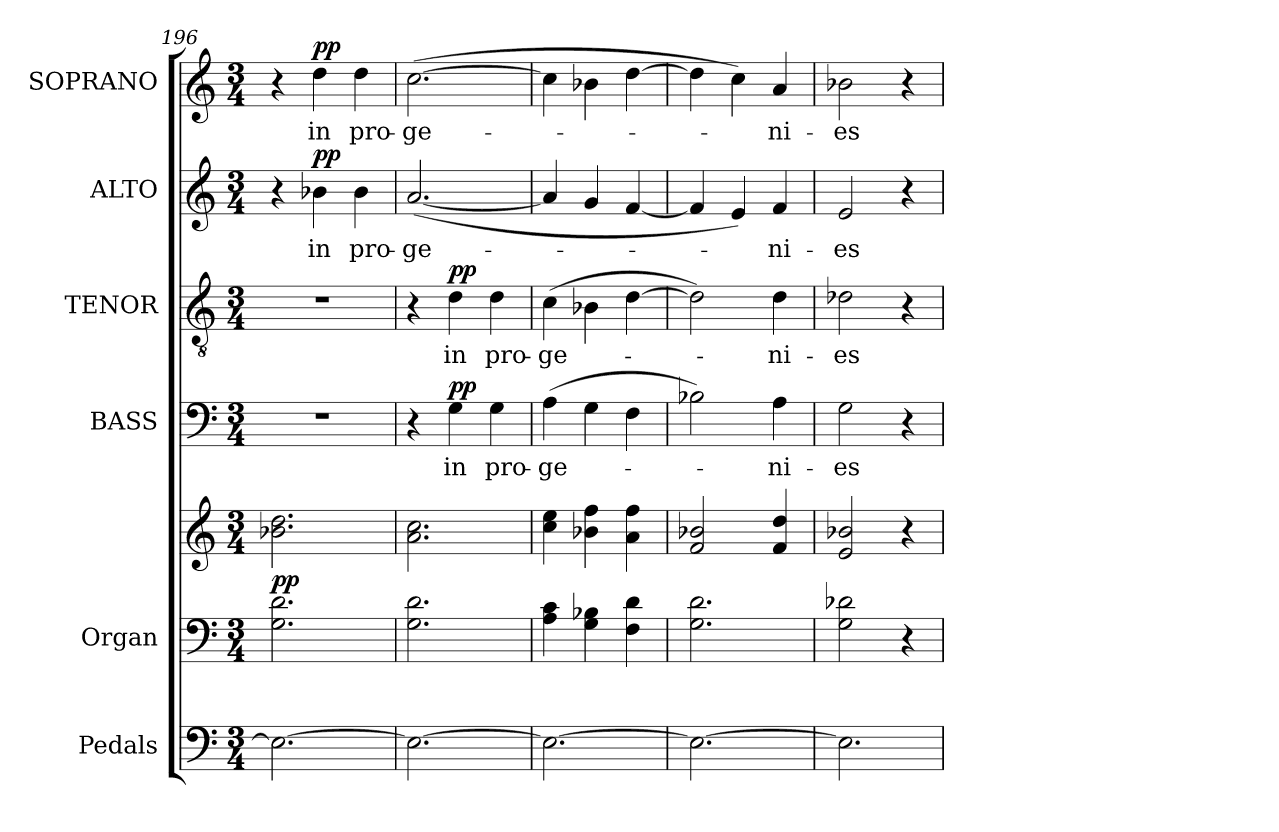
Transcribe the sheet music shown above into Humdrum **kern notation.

**kern	**kern	**kern	**dynam	**kern	**text	**dynam	**kern	**text	**dynam	**kern	**text	**dynam	**kern	**text	**dynam
*part6	*part5	*part5	*part5	*part4	*part4	*part4	*part3	*part3	*part3	*part2	*part2	*part2	*part1	*part1	*part1
*staff7	*staff6	*staff5	*staff5/6	*staff4	*staff4	*staff4	*staff3	*staff3	*staff3	*staff2	*staff2	*staff2	*staff1	*staff1	*staff1
*I"Pedals	*I"Organ	*	*	*I"BASS	*	*	*I"TENOR	*	*	*I"ALTO	*	*	*I"SOPRANO	*	*
*I'Ped.	*I'Org.	*	*	*I'B.	*	*	*I'T.	*	*	*I'A.	*	*	*I'S.	*	*
*clefF4	*clefF4	*clefG2	*	*clefF4	*	*	*clefGv2	*	*	*clefG2	*	*	*clefG2	*	*
*	*	*	*	*	*	*	*ITrd7c12	*	*	*	*	*	*	*	*
*k[]	*k[]	*k[]	*	*k[]	*	*	*k[]	*	*	*k[]	*	*	*k[]	*	*
*C:	*C:	*C:	*	*C:	*	*	*C:	*	*	*C:	*	*	*C:	*	*
*M3/4	*M3/4	*M3/4	*	*M3/4	*	*	*M3/4	*	*	*M3/4	*	*	*M3/4	*	*
=196	=196	=196	=196	=196	=196	=196	=196	=196	=196	=196	=196	=196	=196	=196	=196
*	*^	*	*	*	*	*	*	*	*	*	*	*	*	*	*
!	!	!	!	!	!LO:N:vis=1	!	!	!LO:N:vis=1	!	!	!	!	!	!	!	!
2.Ei\_>	2.Gi\ 2.di	2.ryy	2.b-Xi\ 2.ddi	pp	2.r	.	.	2.r	.	.	4r	.	.	4r	.	.
!	!	!	!	!	!	!	!	!	!	!	!	!LO:LY:b:color=#000000	!	!	!	!
!	!	!	!	!	!	!	!	!	!	!	!	!	!	!	!LO:LY:b:color=#000000	!
.	.	.	.	.	.	.	.	.	.	.	4b-Xi\	in	pp	4ddi\	in	pp
!	!	!	!	!	!	!	!	!	!	!	!	!LO:LY:b:color=#000000	!	!	!	!
!	!	!	!	!	!	!	!	!	!	!	!	!	!	!	!LO:LY:b:color=#000000	!
.	.	.	.	.	.	.	.	.	.	.	4b-i\	pro-	.	4ddi\	pro-	.
=197	=197	=197	=197	=197	=197	=197	=197	=197	=197	=197	=197	=197	=197	=197	=197	=197
!	!	!	!	!	!	!	!	!	!	!	!	!LO:LY:b:color=#000000	!	!	!	!
!	!	!	!	!	!	!	!	!	!	!	!	!	!	!	!LO:LY:b:color=#000000	!
2.Ei\_>	2.Gi\ 2.di	2.ryy	2.ai\ 2.cci	.	4r	.	.	4r	.	.	([<2.ai/	-ge-	.	([>2.cci\	-ge-	.
!	!	!	!	!	!	!LO:LY:b:color=#000000	!	!	!	!	!	!	!	!	!	!
!	!	!	!	!	!	!	!	!	!LO:LY:b:color=#000000	!	!	!	!	!	!	!
.	.	.	.	.	4Gi\	in	pp	4Di\	in	pp	.	.	.	.	.	.
!	!	!	!	!	!	!LO:LY:b:color=#000000	!	!	!	!	!	!	!	!	!	!
!	!	!	!	!	!	!	!	!	!LO:LY:b:color=#000000	!	!	!	!	!	!	!
.	.	.	.	.	4Gi\	pro-	.	4Di\	pro-	.	.	.	.	.	.	.
*	*v	*v	*	*	*	*	*	*	*	*	*	*	*	*	*	*
=198	=198	=198	=198	=198	=198	=198	=198	=198	=198	=198	=198	=198	=198	=198	=198
!	!	!	!	!	!LO:LY:b:color=#000000	!	!	!	!	!	!	!	!	!	!
!	!	!	!	!	!	!	!	!LO:LY:b:color=#000000	!	!	!	!	!	!	!
2.Ei\_>	4Ai\ 4ci	4cci\ 4eei	.	(4Ai\	-ge-	.	(4Ci\	-ge-	.	4ai/]	.	.	4cci\]	.	.
.	4Gi\ 4B-Xi	4b-Xi\ 4ffi	.	4Gi\	.	.	4BB-Xi\	.	.	4gi/	.	.	4b-Xi\	.	.
.	4Fi\ 4di	4ai\ 4ffi	.	4Fi\	.	.	[>4Di\	.	.	[<4fi/	.	.	[>4ddi\	.	.
!!LO:PB:g=z
=199	=199	=199	=199	=199	=199	=199	=199	=199	=199	=199	=199	=199	=199	=199	=199
2.Ei\_>	2.Gi\ 2.di	2fi/ 2b-Xi	.	2B-Xi\)	.	.	2Di\])	.	.	4fi/]	.	.	4ddi\]	.	.
.	.	.	.	.	.	.	.	.	.	4ei/)	.	.	4cci\)	.	.
!	!	!	!	!	!LO:LY:b:color=#000000	!	!	!	!	!	!	!	!	!	!
!	!	!	!	!	!	!	!	!LO:LY:b:color=#000000	!	!	!	!	!	!	!
!	!	!	!	!	!	!	!	!	!	!	!LO:LY:b:color=#000000	!	!	!	!
!	!	!	!	!	!	!	!	!	!	!	!	!	!	!LO:LY:b:color=#000000	!
.	.	4fi/ 4ddi	.	4Ai\	-ni-	.	4Di\	-ni-	.	4fi/	-ni-	.	4ai/	-ni-	.
=200	=200	=200	=200	=200	=200	=200	=200	=200	=200	=200	=200	=200	=200	=200	=200
!	!	!	!	!	!LO:LY:b:color=#000000	!	!	!	!	!	!	!	!	!	!
!	!	!	!	!	!	!	!	!LO:LY:b:color=#000000	!	!	!	!	!	!	!
!	!	!	!	!	!	!	!	!	!	!	!LO:LY:b:color=#000000	!	!	!	!
!	!	!	!	!	!	!	!	!	!	!	!	!	!	!LO:LY:b:color=#000000	!
2.Ei\]	2Gi\ 2d-Xi	2ei/ 2b-Xi	.	2Gi\	-es	.	2D-Xi\	-es	.	2ei/	-es	.	2b-Xi\	-es	.
.	4r	4r	.	4r	.	.	4r	.	.	4r	.	.	4r	.	.
=	=	=	=	=	=	=	=	=	=	=	=	=	=	=	=
*-	*-	*-	*-	*-	*-	*-	*-	*-	*-	*-	*-	*-	*-	*-	*-
